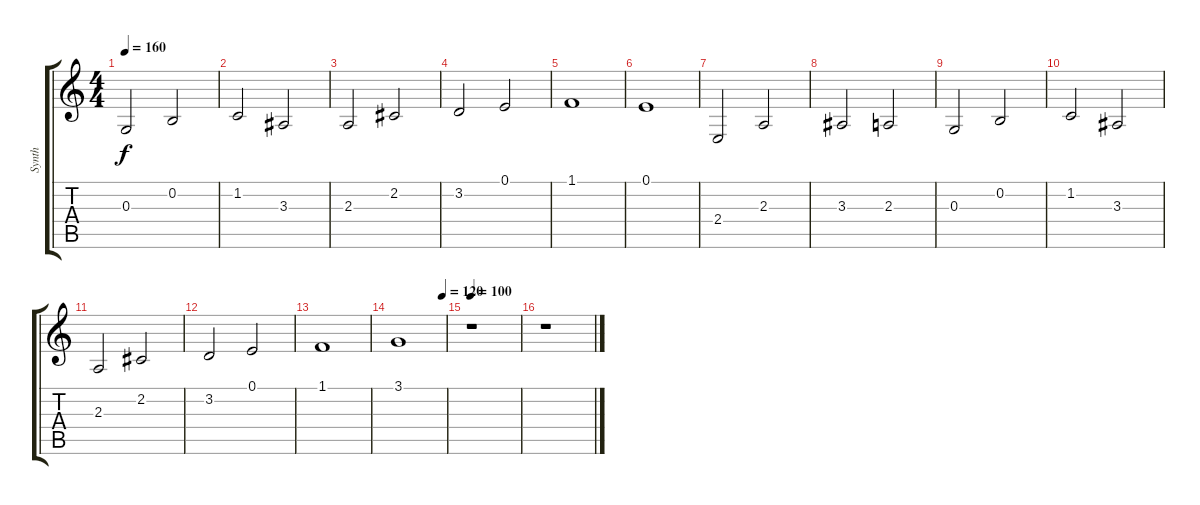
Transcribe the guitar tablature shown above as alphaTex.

\track ("Synth" "Synth") {instrument choiraahs}
\staff {score tabs}
\tuning (E4 B3 G3 D3 A2 E2) {hide}
\ts (4 4)
\tempo 160
\clef g2
\ks c
0.3.2{dy f} 0.2.2 |
1.2.2 3.3.2 |
2.3.2 2.2.2 |
3.2.2 0.1.2 |
1.1.1 |
0.1.1 |
2.4.2 2.3.2 |
3.3.2 2.3.2 |
0.3.2 0.2.2 |
1.2.2 3.3.2 |
2.3.2 2.2.2 |
3.2.2 0.1.2 |
1.1.1 |
\tempo (120 0.9375)
3.1.1 |
\tempo 100
r.1 |
r.1
